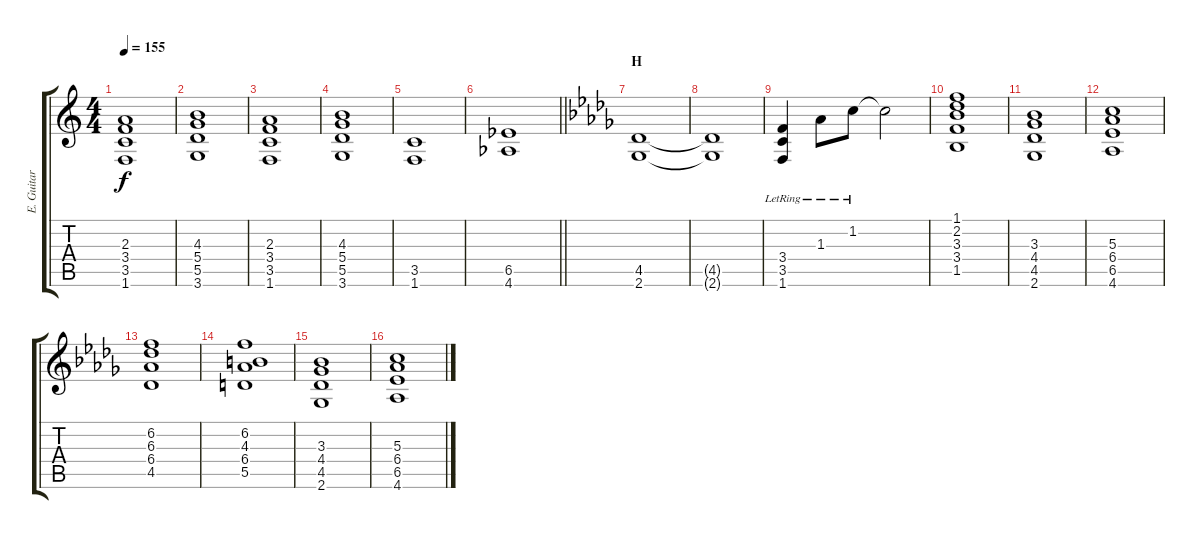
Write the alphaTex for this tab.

\track ("E. Guitar II" "E. Guitar ") {instrument overdrivenguitar}
\staff {score tabs}
\tuning (E4 B3 G3 D3 A2 E2) {hide}
\ts (4 4)
\tempo 155
\clef g2
\ks c
(2.3 3.4 3.5 1.6).1{dy f} |
(4.3 5.4 5.5 3.6).1 |
(2.3 3.4 3.5 1.6).1 |
(4.3 5.4 5.5 3.6).1 |
(3.5 1.6).1 |
\barLineRight lightlight
(6.5{acc b} 4.6{acc b}).1 |
\section ("" "H")
\ks db
(4.5 2.6).1 |
(4.5{t} 2.6{t}).1 |
(3.4{lr} 3.5{lr} 1.6{lr}).4 1.3{lr}.8 1.2{lr}.8 1.2{t}.2 |
(1.1 2.2 3.3 3.4 1.5).1 |
(3.3 4.4 4.5 2.6).1 |
(5.3 6.4 6.5 4.6).1 |
(6.2 6.3 6.4 4.5).1 |
(6.2 4.3 6.4 5.5).1 |
(3.3 4.4 4.5 2.6).1 |
(5.3 6.4 6.5 4.6).1
